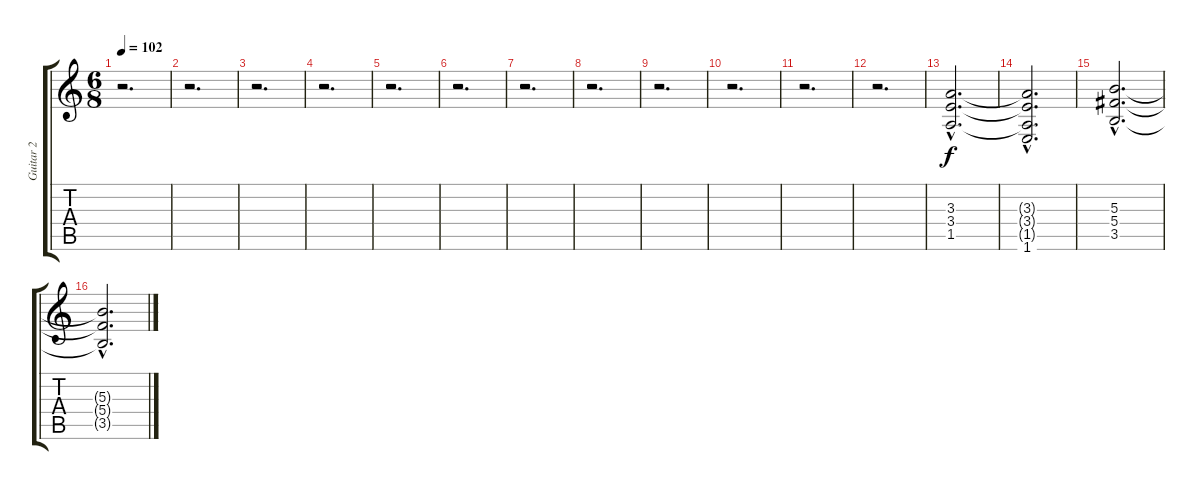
\track ("Guitar 2" "Guitar 2") {instrument distortionguitar}
\staff {score tabs}
\tuning (Eb4 Bb3 Gb3 Db3 Ab2 Eb2) {hide}
\ts (6 8)
\tempo 102
\clef g2
\ks c
r.2{d dy f} |
r.2{d} |
r.2{d} |
r.2{d} |
r.2{d} |
r.2{d} |
r.2{d} |
r.2{d} |
r.2{d} |
r.2{d} |
r.2{d} |
r.2{d} |
(3.3{hac} 3.4{hac} 1.5{hac}).2{d volume 8} |
(3.3{hac t} 3.4{hac t} 1.5{hac t} 1.6{hac}).2{d} |
(5.3{hac} 5.4{hac} 3.5{hac}).2{d} |
(5.3{hac t} 5.4{hac t} 3.5{hac t}).2{d}
